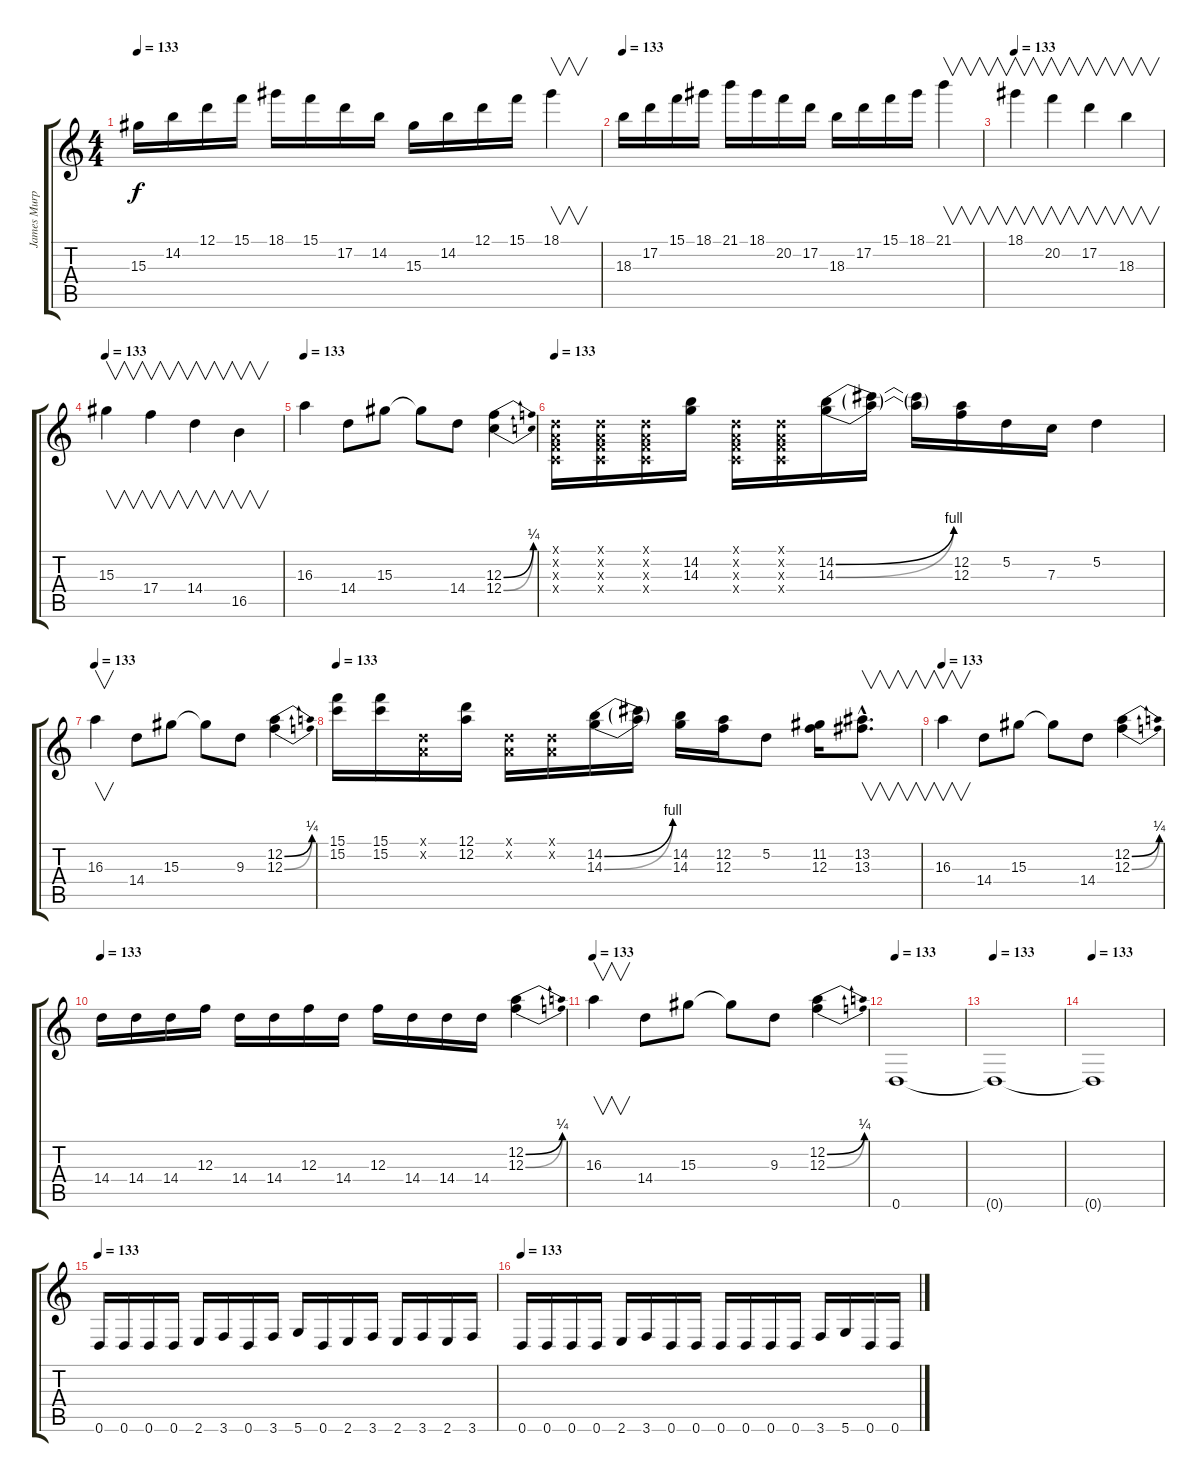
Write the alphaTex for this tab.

\track ("James Murphy" "James Murp") {instrument distortionguitar}
\staff {score tabs}
\tuning (D4 A3 F3 C3 G2 D2) {hide}
\ts (4 4)
\tempo 133
\clef g2
\ks c
15.3.16{dy f} 14.2.16 12.1.16 15.1.16 18.1.16 15.1.16 17.2.16 14.2.16 15.3.16 14.2.16 12.1.16 15.1.16 18.1.4{v} |
\tempo 133
18.3.16 17.2.16 15.1.16 18.1.16 21.1.16 18.1.16 20.2.16 17.2.16 18.3.16 17.2.16 15.1.16 18.1.16 21.1.4{v} |
\tempo 133
18.1.4{v} 20.2.4{v} 17.2.4{v} 18.3.4{v} |
\tempo 133
15.3.4{v} 17.4.4{v} 14.4.4{v} 16.5.4{v} |
\tempo 133
16.3.4 14.4.8 15.3.8 15.3{t}.8 14.4.8 (12.3{be (bend 0 0 60 1)} 12.4{be (bend 0 0 60 1)}).4 |
\tempo 133
(0.1{x} 0.2{x} 0.3{x} 0.4{x}).16 (0.1{x} 0.2{x} 0.3{x} 0.4{x}).16 (0.1{x} 0.2{x} 0.3{x} 0.4{x}).16 (14.2 14.3).16 (0.1{x} 0.2{x} 0.3{x} 0.4{x}).16 (0.1{x} 0.2{x} 0.3{x} 0.4{x}).16 (14.2{be (bend 0 0 60 4)} 14.3{be (bend 0 0 60 4)}).16 (14.2{t} 14.3{t}).16 (14.2{t} 14.3{t}).16 (12.2 12.3).16 5.2.16 7.3.16 5.2.4 |
\tempo 133
16.3.4{v} 14.4.8 15.3.8 15.3{t}.8 9.3.8 (12.2{be (bend 0 0 60 1)} 12.3{be (bend 0 0 60 1)}).4 |
\tempo 133
(15.1 15.2).16 (15.1 15.2).16 (0.1{x} 0.2{x}).16 (12.1 12.2).16 (0.1{x} 0.2{x}).16 (0.1{x} 0.2{x}).16 (14.2{be (bend 0 0 60 4)} 14.3{be (bend 0 0 60 4)}).16 (14.2{t} 14.3{t}).16 (14.2 14.3).16 (12.2 12.3).16 5.2.8 (11.2 12.3).16 (13.2{hac} 13.3{hac}).8{v d} |
\tempo 133
16.3.4{v} 14.4.8 15.3.8 15.3{t}.8 14.4.8 (12.2{be (bend 0 0 60 1)} 12.3{be (bend 0 0 60 1)}).4 |
\tempo 133
14.4.16 14.4.16 14.4.16 12.3.16 14.4.16 14.4.16 12.3.16 14.4.16 12.3.16 14.4.16 14.4.16 14.4.16 (12.2{be (bend 0 0 60 1)} 12.3{be (bend 0 0 60 1)}).4 |
\tempo 133
16.3.4{v} 14.4.8 15.3.8 15.3{t}.8 9.3.8 (12.2{be (bend 0 0 60 1)} 12.3{be (bend 0 0 60 1)}).4 |
\tempo 133
0.6.1 |
\tempo 133
0.6{t}.1 |
\tempo 133
0.6{t}.1 |
\tempo 133
0.6.16 0.6.16 0.6.16 0.6.16 2.6.16 3.6.16 0.6.16 3.6.16 5.6.16 0.6.16 2.6.16 3.6.16 2.6.16 3.6.16 2.6.16 3.6.16 |
\tempo 133
0.6.16 0.6.16 0.6.16 0.6.16 2.6.16 3.6.16 0.6.16 0.6.16 0.6.16 0.6.16 0.6.16 0.6.16 3.6.16 5.6.16 0.6.16 0.6.16
